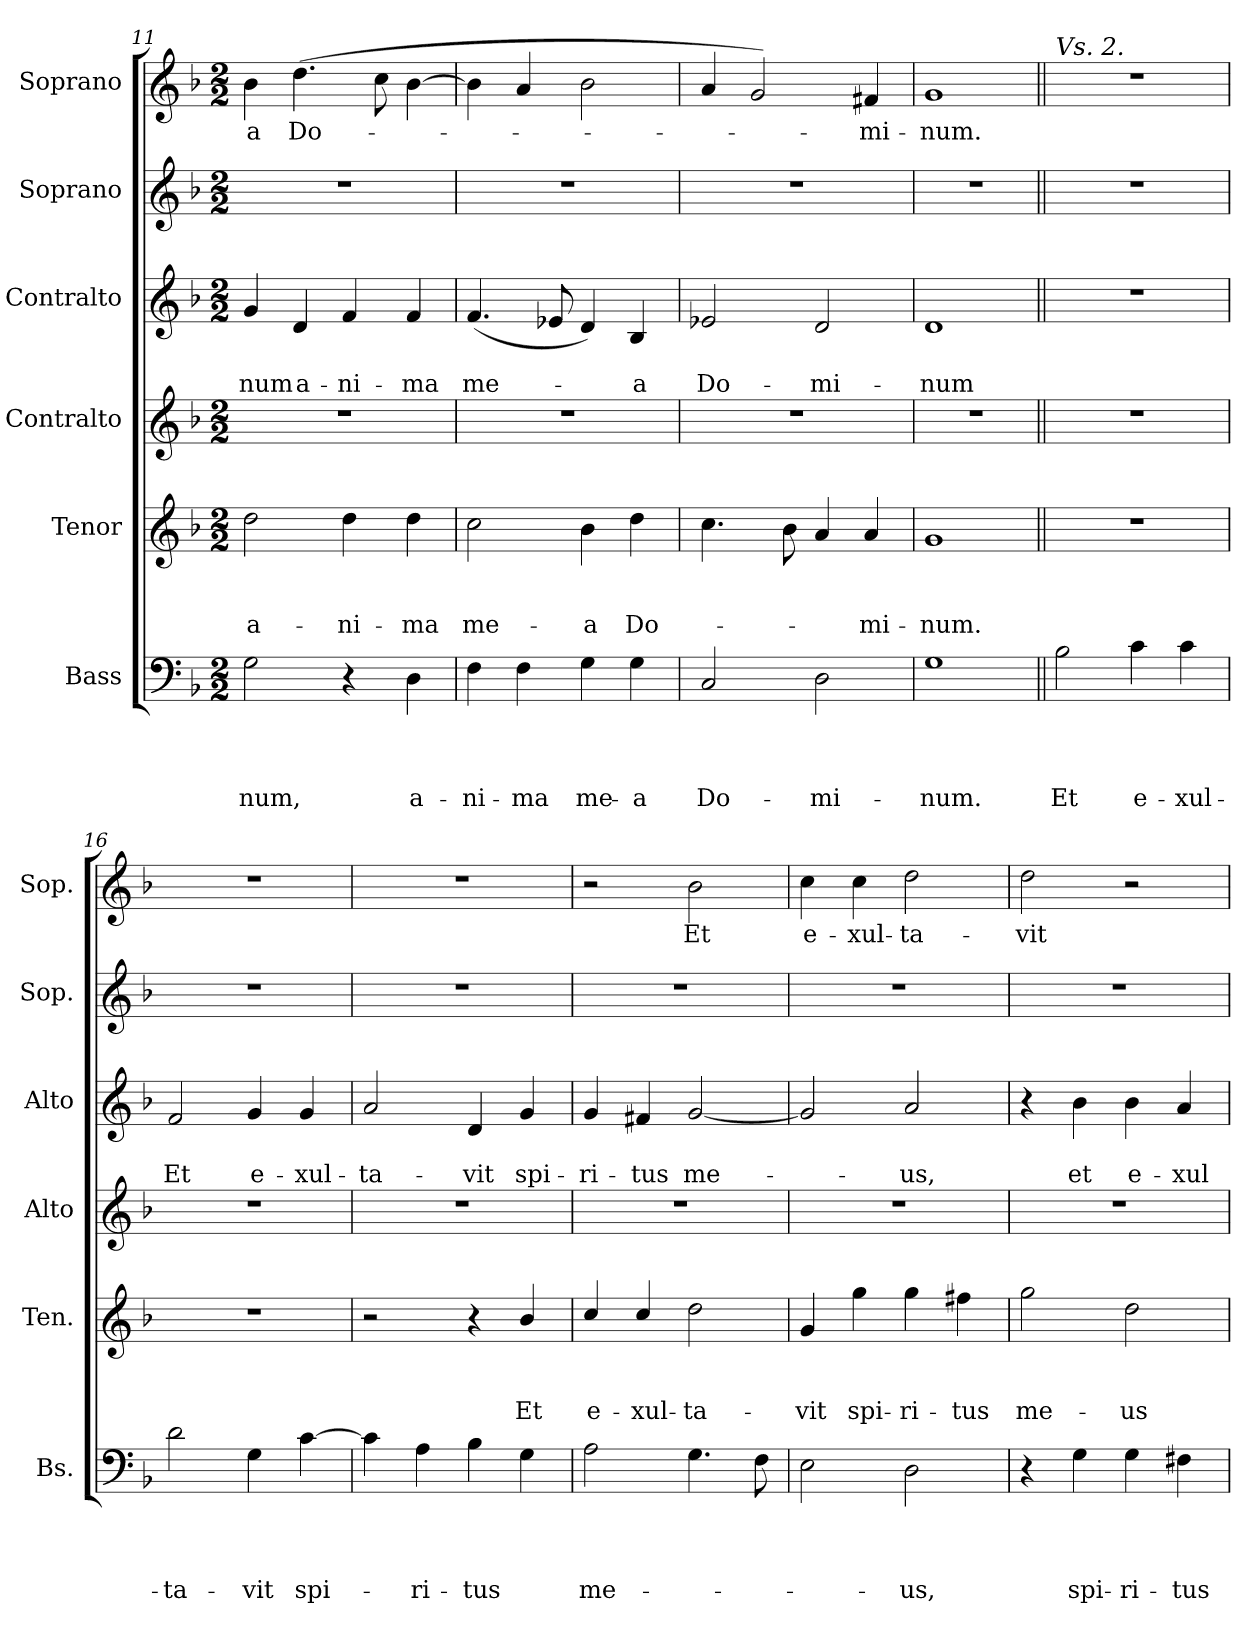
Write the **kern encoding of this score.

**kern	**text	**text	**text	**text	**kern	**text	**text	**text	**kern	**kern	**text	**text	**kern	**kern	**text
*part6	*part6	*part6	*part6	*part6	*part5	*part5	*part5	*part5	*part4	*part3	*part3	*part3	*part2	*part1	*part1
*staff6	*staff6	*staff6	*staff6	*staff6	*staff5	*staff5	*staff5	*staff5	*staff4	*staff3	*staff3	*staff3	*staff2	*staff1	*staff1
*I"Bass	*	*	*	*	*I"Tenor	*	*	*	*I"Contralto	*I"Contralto	*	*	*I"Soprano	*I"Soprano	*
*I'Bs.	*	*	*	*	*I'Ten.	*	*	*	*I'Alto	*I'Alto	*	*	*I'Sop.	*I'Sop.	*
*clefF4	*	*	*	*	*clefG2	*	*	*	*clefG2	*clefG2	*	*	*clefG2	*clefG2	*
*	*	*	*	*	*ITrd7c12	*	*	*	*	*	*	*	*	*	*
*k[b-]	*	*	*	*	*k[b-]	*	*	*	*k[b-]	*k[b-]	*	*	*k[b-]	*k[b-]	*
*F:	*	*	*	*	*F:	*	*	*	*F:	*F:	*	*	*F:	*F:	*
*M2/2	*	*	*	*	*M2/2	*	*	*	*M2/2	*M2/2	*	*	*M2/2	*M2/2	*
=11	=11	=11	=11	=11	=11	=11	=11	=11	=11	=11	=11	=11	=11	=11	=11
!	!	!	!	!LO:LY:b	!	!	!	!LO:LY:b	!	!	!	!LO:LY:b	!	!	!LO:LY:b
2G\	.	.	.	-num,	2d\	.	.	a-	1r	4g/	.	-num	1r	4b-\	-a
!	!	!	!	!	!	!	!	!	!	!	!	!LO:LY:b	!	!	!LO:LY:b
.	.	.	.	.	.	.	.	.	.	4d/	.	a-	.	(>4.dd\	Do-
!	!	!	!	!	!	!	!	!LO:LY:b	!	!	!	!LO:LY:b	!	!	!
4r	.	.	.	.	4d\	.	.	-ni-	.	4f/	.	-ni-	.	.	.
.	.	.	.	.	.	.	.	.	.	.	.	.	.	8cc\	.
!	!	!	!	!LO:LY:b	!	!	!	!LO:LY:b	!	!	!	!LO:LY:b	!	!	!
4D\	.	.	.	a-	4d\	.	.	-ma	.	4f/	.	-ma	.	[<4b-\	.
=12	=12	=12	=12	=12	=12	=12	=12	=12	=12	=12	=12	=12	=12	=12	=12
!	!	!	!	!LO:LY:b	!	!	!	!LO:LY:b	!	!	!	!LO:LY:b	!	!	!
4F\	.	.	.	-ni-	2c\	.	.	me-	1r	(<4.f/	.	me-	1r	4b-\]	.
!	!	!	!	!LO:LY:b	!	!	!	!	!	!	!	!	!	!	!
4F\	.	.	.	-ma	.	.	.	.	.	.	.	.	.	4a/	.
.	.	.	.	.	.	.	.	.	.	8e-X/	.	.	.	.	.
!	!	!	!	!LO:LY:b	!	!	!	!LO:LY:b	!	!	!	!	!	!	!
4G\	.	.	.	me-	4B-\	.	.	-a	.	4d/)	.	.	.	2b-\	.
!	!	!	!	!LO:LY:b	!	!	!	!LO:LY:b	!	!	!	!LO:LY:b	!	!	!
4G\	.	.	.	-a	4d\	.	.	Do-	.	4B-/	.	-a	.	.	.
=13	=13	=13	=13	=13	=13	=13	=13	=13	=13	=13	=13	=13	=13	=13	=13
!	!	!	!	!LO:LY:b	!	!	!	!	!	!	!	!LO:LY:b	!	!	!
2C/	.	.	.	Do-	4.c\	.	.	.	1r	2e-X/	.	Do-	1r	4a/	.
.	.	.	.	.	.	.	.	.	.	.	.	.	.	2g/)	.
.	.	.	.	.	8B-\	.	.	.	.	.	.	.	.	.	.
!	!	!	!	!LO:LY:b	!	!	!	!	!	!	!	!LO:LY:b	!	!	!
2D\	.	.	.	-mi-	4A/	.	.	.	.	2d/	.	-mi-	.	.	.
!	!	!	!	!	!	!	!	!LO:LY:b	!	!	!	!	!	!	!LO:LY:b
.	.	.	.	.	4A/	.	.	-mi-	.	.	.	.	.	4f#X/	-mi-
!!LO:LB:g=z
=14	=14	=14	=14	=14	=14	=14	=14	=14	=14	=14	=14	=14	=14	=14	=14
!	!	!	!	!LO:LY:b	!	!	!	!LO:LY:b	!	!	!	!LO:LY:b	!	!	!LO:LY:b
1G	.	.	.	-num.	1G	.	.	-num.	1r	1d	.	-num	1r	1g	-num.
=15||	=15||	=15||	=15||	=15||	=15||	=15||	=15||	=15||	=15||	=15||	=15||	=15||	=15||	=15||	=15||
!	!	!	!	!	!	!	!	!	!	!	!	!	!	!LO:TX:a:i:t=Vs. 2.	!
!	!	!	!	!LO:LY:b	!	!	!	!	!	!	!	!	!	!	!
2B-\	.	.	.	Et	1r	.	.	.	1r	1r	.	.	1r	1r	.
!	!	!	!	!LO:LY:b	!	!	!	!	!	!	!	!	!	!	!
4c\	.	.	.	e-	.	.	.	.	.	.	.	.	.	.	.
!	!	!	!	!LO:LY:b	!	!	!	!	!	!	!	!	!	!	!
4c\	.	.	.	-xul-	.	.	.	.	.	.	.	.	.	.	.
=16	=16	=16	=16	=16	=16	=16	=16	=16	=16	=16	=16	=16	=16	=16	=16
!	!	!	!	!LO:LY:b	!	!	!	!	!	!	!	!LO:LY:b	!	!	!
2d\	.	.	.	-ta-	1r	.	.	.	1r	2f/	.	Et	1r	1r	.
!	!	!	!	!LO:LY:b	!	!	!	!	!	!	!	!LO:LY:b	!	!	!
4G\	.	.	.	-vit	.	.	.	.	.	4g/	.	e-	.	.	.
!	!	!	!	!LO:LY:b	!	!	!	!	!	!	!	!LO:LY:b	!	!	!
[>4c\	.	.	.	spi-	.	.	.	.	.	4g/	.	-xul-	.	.	.
=17	=17	=17	=17	=17	=17	=17	=17	=17	=17	=17	=17	=17	=17	=17	=17
!	!	!	!	!	!	!	!	!	!	!	!	!LO:LY:b	!	!	!
4c\]	.	.	.	.	2r	.	.	.	1r	2a/	.	-ta-	1r	1r	.
!	!	!	!	!LO:LY:b	!	!	!	!	!	!	!	!	!	!	!
4A\	.	.	.	-ri-	.	.	.	.	.	.	.	.	.	.	.
!	!	!	!	!LO:LY:b	!	!	!	!	!	!	!	!LO:LY:b	!	!	!
4B-\	.	.	.	-tus	4r	.	.	.	.	4d/	.	-vit	.	.	.
!	!	!	!	!	!	!	!	!LO:LY:b	!	!	!	!LO:LY:b	!	!	!
4G\	.	.	.	.	4B-/	.	.	Et	.	4g/	.	spi-	.	.	.
=18	=18	=18	=18	=18	=18	=18	=18	=18	=18	=18	=18	=18	=18	=18	=18
!	!	!	!	!LO:LY:b	!	!	!	!LO:LY:b	!	!	!	!LO:LY:b	!	!	!
2A\	.	.	.	me-	4c/	.	.	e-	1r	4g/	.	-ri-	1r	2r	.
!	!	!	!	!	!	!	!	!LO:LY:b	!	!	!	!LO:LY:b	!	!	!
.	.	.	.	.	4c/	.	.	-xul-	.	4f#X/	.	-tus	.	.	.
!	!	!	!	!	!	!	!	!LO:LY:b	!	!	!	!LO:LY:b	!	!	!LO:LY:b
4.G\	.	.	.	.	2d\	.	.	-ta-	.	[<2g/	.	me-	.	2b-\	Et
8F\	.	.	.	.	.	.	.	.	.	.	.	.	.	.	.
=19	=19	=19	=19	=19	=19	=19	=19	=19	=19	=19	=19	=19	=19	=19	=19
!	!	!	!	!	!	!	!	!LO:LY:b	!	!	!	!	!	!	!LO:LY:b
2E\	.	.	.	.	4G/	.	.	-vit	1r	2g/]	.	.	1r	4cc\	e-
!	!	!	!	!	!	!	!	!LO:LY:b	!	!	!	!	!	!	!LO:LY:b
.	.	.	.	.	4g\	.	.	spi-	.	.	.	.	.	4cc\	-xul-
!	!	!	!	!LO:LY:b	!	!	!	!LO:LY:b	!	!	!	!LO:LY:b	!	!	!LO:LY:b
2D\	.	.	.	-us,	4g\	.	.	-ri-	.	2a/	.	-us,	.	2dd\	-ta-
!	!	!	!	!	!	!	!	!LO:LY:b	!	!	!	!	!	!	!
.	.	.	.	.	4f#X\	.	.	-tus	.	.	.	.	.	.	.
=20	=20	=20	=20	=20	=20	=20	=20	=20	=20	=20	=20	=20	=20	=20	=20
!	!	!	!	!	!	!	!	!LO:LY:b	!	!	!	!	!	!	!LO:LY:b
4r	.	.	.	.	2g\	.	.	me-	1r	4r	.	.	1r	2dd\	-vit
!	!	!	!	!LO:LY:b	!	!	!	!	!	!	!	!LO:LY:b	!	!	!
4G\	.	.	.	spi-	.	.	.	.	.	4b-\	.	et	.	.	.
!	!	!	!	!LO:LY:b	!	!	!	!LO:LY:b	!	!	!	!LO:LY:b	!	!	!
4G\	.	.	.	-ri-	2d\	.	.	-us	.	4b-\	.	e-	.	2r	.
!	!	!	!	!LO:LY:b	!	!	!	!	!	!	!	!LO:LY:b	!	!	!
4F#X\	.	.	.	-tus	.	.	.	.	.	4a/	.	-xul-	.	.	.
=	=	=	=	=	=	=	=	=	=	=	=	=	=	=	=
*-	*-	*-	*-	*-	*-	*-	*-	*-	*-	*-	*-	*-	*-	*-	*-
